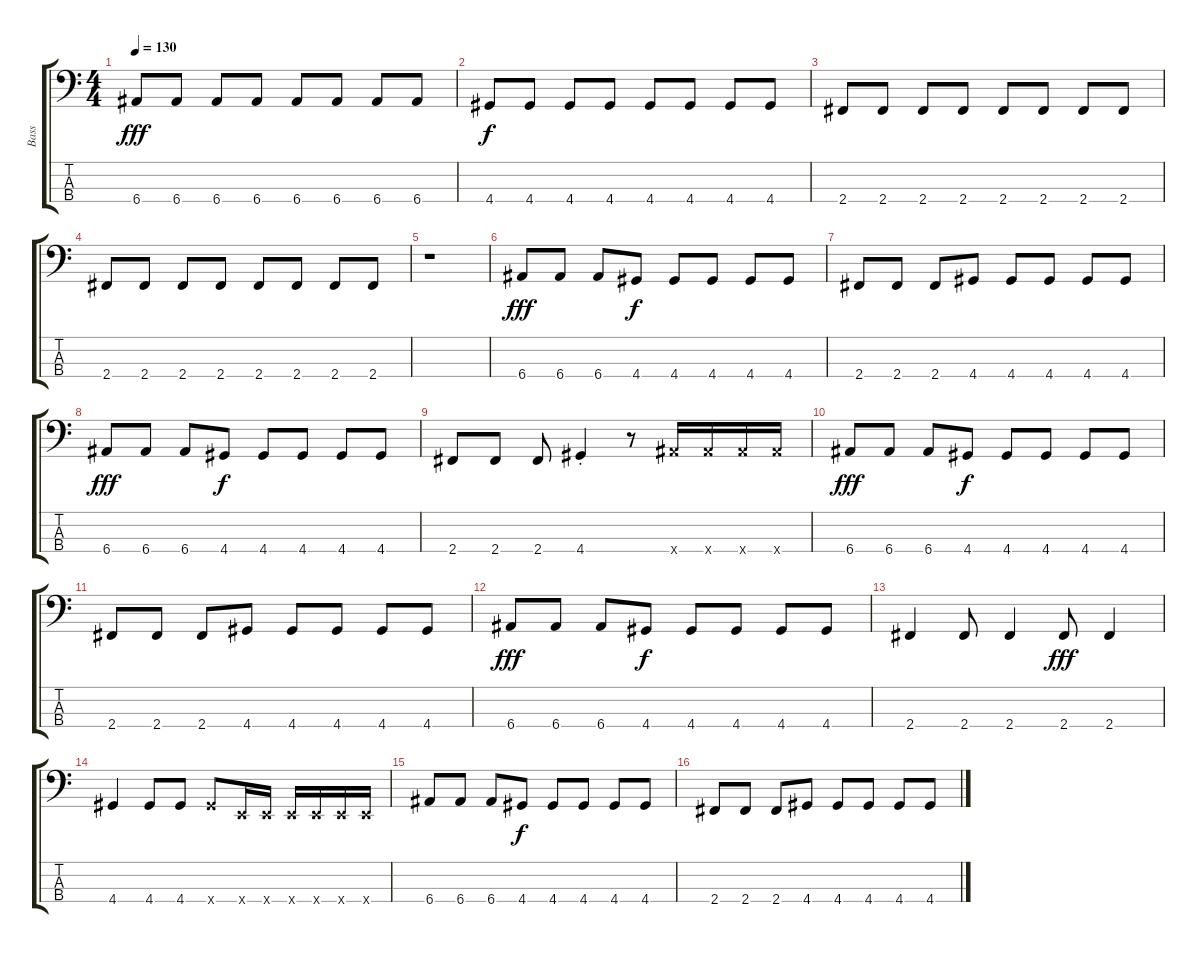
\track ("Bass" "Bass") {instrument electricbasspick}
\staff {score tabs}
\tuning (G2 D2 A1 E1) {hide}
\ts (4 4)
\tempo 130
\clef f4
\ks c
6.4.8{dy fff} 6.4.8 6.4.8 6.4.8 6.4.8 6.4.8 6.4.8 6.4.8 |
4.4.8{dy f} 4.4.8 4.4.8 4.4.8 4.4.8 4.4.8 4.4.8 4.4.8 |
2.4.8 2.4.8 2.4.8 2.4.8 2.4.8 2.4.8 2.4.8 2.4.8 |
2.4.8 2.4.8 2.4.8 2.4.8 2.4.8 2.4.8 2.4.8 2.4.8 |
r.1 |
6.4.8{dy fff} 6.4.8 6.4.8 4.4.8{dy f} 4.4.8 4.4.8 4.4.8 4.4.8 |
2.4.8 2.4.8 2.4.8 4.4.8 4.4.8 4.4.8 4.4.8 4.4.8 |
6.4.8{dy fff} 6.4.8 6.4.8 4.4.8{dy f} 4.4.8 4.4.8 4.4.8 4.4.8 |
2.4.8 2.4.8 2.4.8 4.4{st}.4 r.8 6.4{x}.16 6.4{x}.16 6.4{x}.16 6.4{x}.16 |
6.4.8{dy fff} 6.4.8 6.4.8 4.4.8{dy f} 4.4.8 4.4.8 4.4.8 4.4.8 |
2.4.8 2.4.8 2.4.8 4.4.8 4.4.8 4.4.8 4.4.8 4.4.8 |
6.4.8{dy fff} 6.4.8 6.4.8 4.4.8{dy f} 4.4.8 4.4.8 4.4.8 4.4.8 |
2.4.4 2.4.8 2.4.4 2.4.8{dy fff} 2.4.4 |
4.4.4 4.4.8 4.4.8 4.4{x}.8 0.4{x}.16 0.4{x}.16 0.4{x}.16 0.4{x}.16 0.4{x}.16 0.4{x}.16 |
6.4.8 6.4.8 6.4.8 4.4.8{dy f} 4.4.8 4.4.8 4.4.8 4.4.8 |
2.4.8 2.4.8 2.4.8 4.4.8 4.4.8 4.4.8 4.4.8 4.4.8
